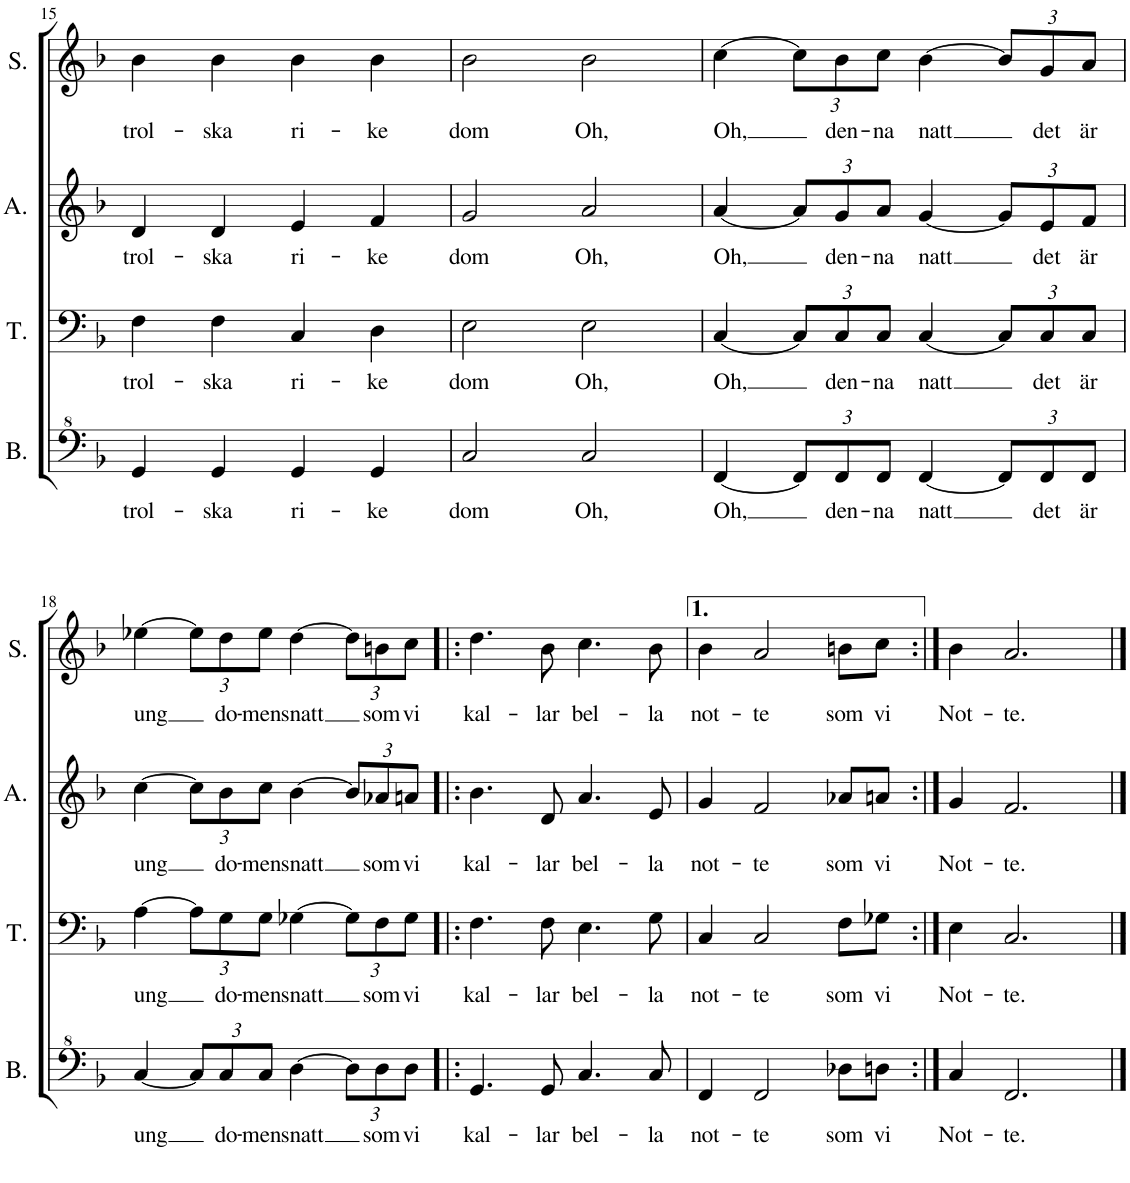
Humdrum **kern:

**kern	**text	**kern	**text	**kern	**text	**kern	**text
*part4	*part4	*part3	*part3	*part2	*part2	*part1	*part1
*staff4	*staff4	*staff3	*staff3	*staff2	*staff2	*staff1	*staff1
*I"Bass	*	*I"Tenor	*	*I"Alto	*	*I"Soprano	*
*I'B.	*	*I'T.	*	*I'A.	*	*I'S.	*
!!LO:PB:g=z
*clefF^4	*	*clefF4	*	*clefG2	*	*clefG2	*
*k[b-]	*	*k[b-]	*	*k[b-]	*	*k[b-]	*
*M4/4	*	*M4/4	*	*M4/4	*	*M4/4	*
*met(c)	*	*met(c)	*	*met(c)	*	*met(c)	*
=15	=15	=15	=15	=15	=15	=15	=15
!	!LO:LY:b	!	!LO:LY:b	!	!LO:LY:b	!	!LO:LY:b
4G/	trol-	4F\	trol-	4d/	trol-	4b-\	trol-
!	!LO:LY:b	!	!LO:LY:b	!	!LO:LY:b	!	!LO:LY:b
4G/	-ska	4F\	-ska	4d/	-ska	4b-\	-ska
!	!LO:LY:b	!	!LO:LY:b	!	!LO:LY:b	!	!LO:LY:b
4G/	ri-	4C/	ri-	4e/	ri-	4b-\	ri-
!	!LO:LY:b	!	!LO:LY:b	!	!LO:LY:b	!	!LO:LY:b
4G/	-ke	4D\	-ke	4f/	-ke	4b-\	-ke
=16	=16	=16	=16	=16	=16	=16	=16
!	!LO:LY:b	!	!LO:LY:b	!	!LO:LY:b	!	!LO:LY:b
2c/	dom	2E\	dom	2g/	dom	2b-\	dom
!	!LO:LY:b	!	!LO:LY:b	!	!LO:LY:b	!	!LO:LY:b
2c/	Oh,	2E\	Oh,	2a/	Oh,	2b-\	Oh,
=17	=17	=17	=17	=17	=17	=17	=17
!	!LO:LY:b	!	!LO:LY:b	!	!LO:LY:b	!	!LO:LY:b
[4F/	Oh,	[4C/	Oh,	[4a/	Oh,	[4cc\	Oh,
*Xbrackettup	*	*Xbrackettup	*	*Xbrackettup	*	*Xbrackettup	*
12F/L]	.	12C/L]	.	12a/L]	.	12cc\L]	.
!	!LO:LY:b	!	!LO:LY:b	!	!LO:LY:b	!	!LO:LY:b
12F/	den-	12C/	den-	12g/	den-	12b-\	den-
!	!LO:LY:b	!	!LO:LY:b	!	!LO:LY:b	!	!LO:LY:b
12F/J	-na	12C/J	-na	12a/J	-na	12cc\J	-na
!	!LO:LY:b	!	!LO:LY:b	!	!LO:LY:b	!	!LO:LY:b
[4F/	natt	[4C/	natt	[4g/	natt	[4b-\	natt
12F/L]	.	12C/L]	.	12g/L]	.	12b-/L]	.
!	!LO:LY:b	!	!LO:LY:b	!	!LO:LY:b	!	!LO:LY:b
12F/	det	12C/	det	12e/	det	12g/	det
!	!LO:LY:b	!	!LO:LY:b	!	!LO:LY:b	!	!LO:LY:b
12F/J	är	12C/J	är	12f/J	är	12a/J	är
!!LO:LB:g=z
=18	=18	=18	=18	=18	=18	=18	=18
!	!LO:LY:b	!	!LO:LY:b	!	!LO:LY:b	!	!LO:LY:b
[4c/	ung	[4A\	ung	[4cc\	ung	[4ee-X\	ung
12c/L]	.	12A\L]	.	12cc\L]	.	12ee-\L]	.
!	!LO:LY:b	!	!LO:LY:b	!	!LO:LY:b	!	!LO:LY:b
12c/	do-	12G\	do-	12b-\	do-	12dd\	do-
!	!LO:LY:b	!	!LO:LY:b	!	!LO:LY:b	!	!LO:LY:b
12c/J	-mens	12G\J	-mens	12cc\J	-mens	12ee-\J	-mens
!	!LO:LY:b	!	!LO:LY:b	!	!LO:LY:b	!	!LO:LY:b
[4d\	natt	[4G-X\	natt	[4b-\	natt	[4dd\	natt
12d\L]	.	12G-\L]	.	12b-/L]	.	12dd\L]	.
!	!LO:LY:b	!	!LO:LY:b	!	!LO:LY:b	!	!LO:LY:b
12d\	som	12F\	som	12a-X/	som	12bn\	som
!	!LO:LY:b	!	!LO:LY:b	!	!LO:LY:b	!	!LO:LY:b
12d\J	vi	12G-\J	vi	12an/J	vi	12cc\J	vi
=19!|:	=19!|:	=19!|:	=19!|:	=19!|:	=19!|:	=19!|:	=19!|:
!	!LO:LY:b	!	!LO:LY:b	!	!LO:LY:b	!	!LO:LY:b
4.G/	kal-	4.F\	kal-	4.b-\	kal-	4.dd\	kal-
!	!LO:LY:b	!	!LO:LY:b	!	!LO:LY:b	!	!LO:LY:b
8G/	-lar	8F\	-lar	8d/	-lar	8b-\	-lar
!	!LO:LY:b	!	!LO:LY:b	!	!LO:LY:b	!	!LO:LY:b
4.c/	bel-	4.E\	bel-	4.a/	bel-	4.cc\	bel-
!	!LO:LY:b	!	!LO:LY:b	!	!LO:LY:b	!	!LO:LY:b
8c/	-la	8G\	-la	8e/	-la	8b-\	-la
=20	=20	=20	=20	=20	=20	=20	=20
!	!LO:LY:b	!	!LO:LY:b	!	!LO:LY:b	!	!LO:LY:b
4F/	not-	4C/	not-	4g/	not-	4b-\	not-
!	!LO:LY:b	!	!LO:LY:b	!	!LO:LY:b	!	!LO:LY:b
2F/	-te	2C/	-te	2f/	-te	2a/	-te
!	!LO:LY:b	!	!LO:LY:b	!	!LO:LY:b	!	!LO:LY:b
8d-X\L	som	8F\L	som	8a-X/L	som	8bn\L	som
!	!LO:LY:b	!	!LO:LY:b	!	!LO:LY:b	!	!LO:LY:b
8dn\J	vi	8G-X\J	vi	8an/J	vi	8cc\J	vi
=21:|!	=21:|!	=21:|!	=21:|!	=21:|!	=21:|!	=21:|!	=21:|!
!	!LO:LY:b	!	!LO:LY:b	!	!LO:LY:b	!	!LO:LY:b
4c/	Not-	4E\	Not-	4g/	Not-	4b-\	Not-
!	!LO:LY:b	!	!LO:LY:b	!	!LO:LY:b	!	!LO:LY:b
2.F/	-te.	2.C/	-te.	2.f/	-te.	2.a/	-te.
==	==	==	==	==	==	==	==
*-	*-	*-	*-	*-	*-	*-	*-
